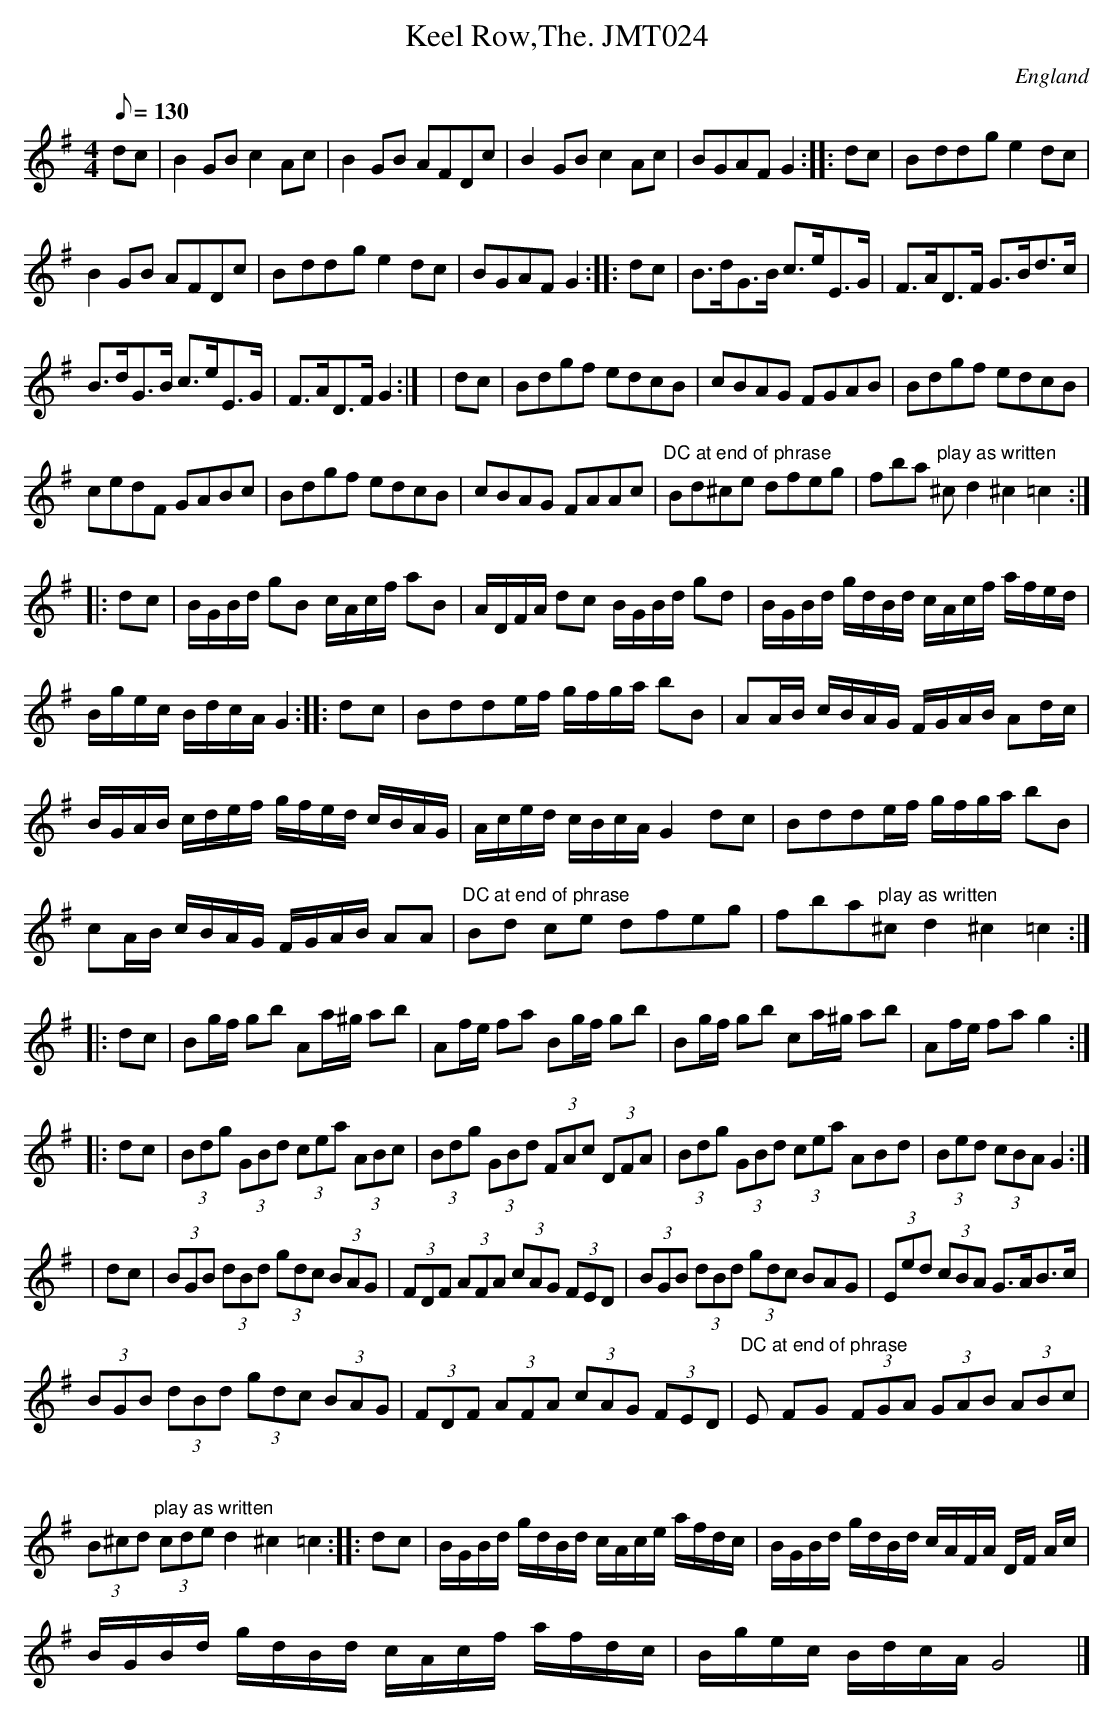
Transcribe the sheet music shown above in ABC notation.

X:1
T:Keel Row,The. JMT024
M:4/4
L:1/8
Q:130
O:England
K:G
dc|B2GBc2Ac|B2GB AFDc|B2GBc2Ac|BGAFG2:|
|:dc|B-dd-ge2dc|!B2GB AFDc|B-dd-ge2dc|BGAFG2:|
|:dc|B>dG>B c>eE>G|F>AD>F G>Bd>c|!B>dG>B c>eE>G|F>AD>FG2:|
|dc|Bdgf edcB|cBAG FGAB|Bdgf edcB|!cedF GABc|
Bdgf edcB|cBAG FAAc|"DC at end of phrase"Bd^ce dfeg|fba"play as written"
^cd2^c2=c2:|!
|:dc|B/G/B/d/ gB c/A/c/f/ aB|A/D/F/A/ dc B/G/B/d/ gd|B/G/B/d/ g/d/B/d/ c/A/c/f/ a/f/e/d/|!B/g/e/c/ B/d/c/A/G2:|
|:dc|Bdde/f/ g/f/g/a/ bB|AA/B/ c/B/A/G/ F/G/A/B/ Ad/c/|!
B/G/A/B/ c/d/e/f/ g/f/e/d/ c/B/A/G/|A/c/e/d/ c/B/c/A/ G2dc|
Bdde/f/ g/f/g/a/ bB|!cA/B/ c/B/A/G/ F/G/A/B/ AA|"DC at end of phrase"Bd^
ce dfeg|fba"play as written"^cd2^c2=c2:|!
|:dc|Bg/f/ gb Aa/^g/ ab|Af/e/ fa Bg/f/ gb| Bg/f/ gb ca/^g/ ab|Af/e/ fag2
:|!
|:dc|(3Bdg (3GBd (3cea (3ABc|(3Bdg (3GBd (3FAc (3DFA|(3Bdg (3GBd (3cea (
3ABd|(3Bed (3cBA G2:|!
|dc|(3BGB (3dBd (3gdc (3BAG|(3FDF (3AFA (3cAG (3FED|(3BGB (3dBd (3gdc (3
BAG|(3Eed (3cBA G>AB>c|!
(3BGB (3dBd (3gdc (3BAG|(3FDF (3AFA (3cAG (3FED|"DC at end of phrase"(3E
FG (3FGA (3GAB (3ABc|(3B^cd"play as written" (3cded2^c2=c2:|
|:dc|B/G/B/d/ g/d/B/d/ c/A/c/e/ a/f/d/c/|B/G/B/d/ g/d/B/d/ c/A/F/A/ D/F/
A/c/|!
B/G/B/d/ g/d/B/d/ c/A/c/f/ a/f/d/c/|B/g/e/c/ B/d/c/A/ G4|]
